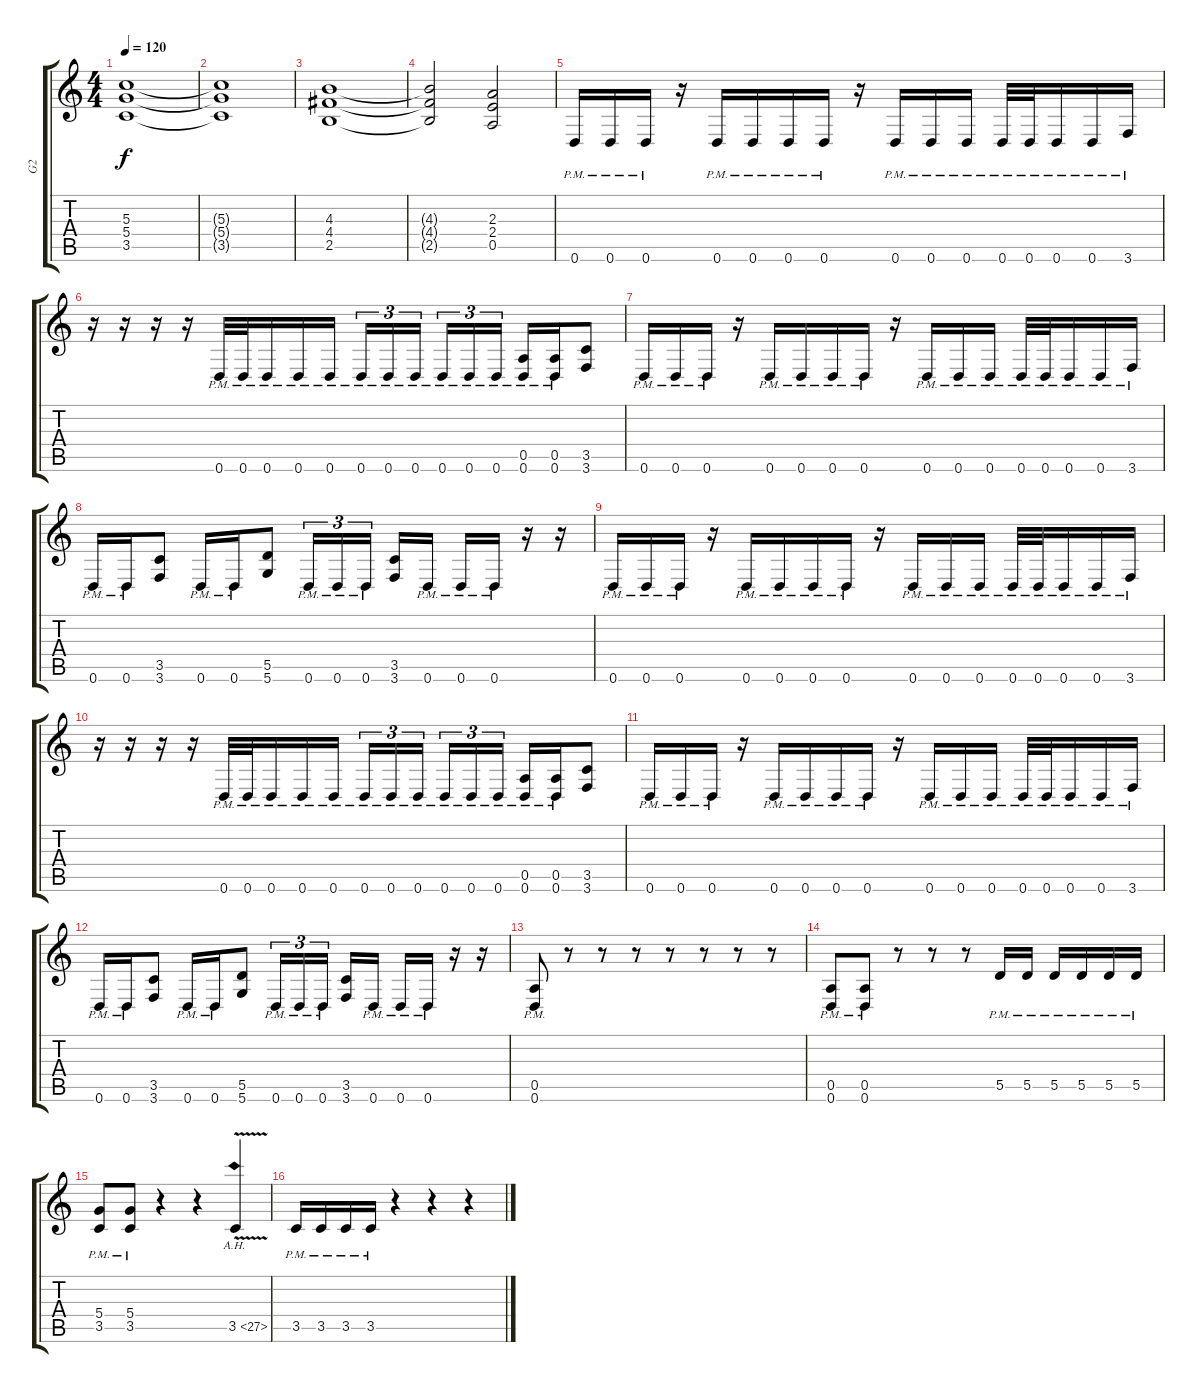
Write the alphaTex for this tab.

\track ("G2" "G2") {instrument overdrivenguitar}
\staff {score tabs}
\tuning (E4 B3 G3 D3 A2 D2) {hide}
\ts (4 4)
\tempo 120
\clef g2
\ks c
(5.3 5.4 3.5).1{dy f} |
(5.3{t} 5.4{t} 3.5{t}).1 |
(4.3 4.4 2.5).1 |
(4.3{t} 4.4{t} 2.5{t}).2 (2.3 2.4 0.5).2 |
0.6{pm}.16 0.6{pm}.16 0.6{pm}.16 r.16 0.6{pm}.16 0.6{pm}.16 0.6{pm}.16 0.6{pm}.16 r.16 0.6{pm}.16 0.6{pm}.16 0.6{pm}.16 0.6{pm}.32 0.6{pm}.32 0.6{pm}.16 0.6{pm}.16 3.6{pm}.16 |
r.16 r.16 r.16 r.16 0.6{pm}.32 0.6{pm}.32 0.6{pm}.16 0.6{pm}.16 0.6{pm}.16 0.6{pm}.16{tu (3 2)} 0.6{pm}.16{tu (3 2)} 0.6{pm}.16{tu (3 2) beam splitsecondary} 0.6{pm}.16{tu (3 2)} 0.6{pm}.16{tu (3 2)} 0.6{pm}.16{tu (3 2)} (0.5{pm} 0.6{pm}).16 (0.5{pm} 0.6{pm}).16 (3.5 3.6).8 |
0.6{pm}.16 0.6{pm}.16 0.6{pm}.16 r.16 0.6{pm}.16 0.6{pm}.16 0.6{pm}.16 0.6{pm}.16 r.16 0.6{pm}.16 0.6{pm}.16 0.6{pm}.16 0.6{pm}.32 0.6{pm}.32 0.6{pm}.16 0.6{pm}.16 3.6{pm}.16 |
0.6{pm}.16 0.6{pm}.16 (3.5 3.6).8 0.6{pm}.16 0.6{pm}.16 (5.5 5.6).8 0.6{pm}.16{tu (3 2)} 0.6{pm}.16{tu (3 2)} 0.6{pm}.16{tu (3 2) beam splitsecondary} (3.5 3.6).16 0.6{pm}.16 0.6{pm}.16 0.6{pm}.16 r.16 r.16 |
0.6{pm}.16 0.6{pm}.16 0.6{pm}.16 r.16 0.6{pm}.16 0.6{pm}.16 0.6{pm}.16 0.6{pm}.16 r.16 0.6{pm}.16 0.6{pm}.16 0.6{pm}.16 0.6{pm}.32 0.6{pm}.32 0.6{pm}.16 0.6{pm}.16 3.6{pm}.16 |
r.16 r.16 r.16 r.16 0.6{pm}.32 0.6{pm}.32 0.6{pm}.16 0.6{pm}.16 0.6{pm}.16 0.6{pm}.16{tu (3 2)} 0.6{pm}.16{tu (3 2)} 0.6{pm}.16{tu (3 2) beam splitsecondary} 0.6{pm}.16{tu (3 2)} 0.6{pm}.16{tu (3 2)} 0.6{pm}.16{tu (3 2)} (0.5{pm} 0.6{pm}).16 (0.5{pm} 0.6{pm}).16 (3.5 3.6).8 |
0.6{pm}.16 0.6{pm}.16 0.6{pm}.16 r.16 0.6{pm}.16 0.6{pm}.16 0.6{pm}.16 0.6{pm}.16 r.16 0.6{pm}.16 0.6{pm}.16 0.6{pm}.16 0.6{pm}.32 0.6{pm}.32 0.6{pm}.16 0.6{pm}.16 3.6{pm}.16 |
0.6{pm}.16 0.6{pm}.16 (3.5 3.6).8 0.6{pm}.16 0.6{pm}.16 (5.5 5.6).8 0.6{pm}.16{tu (3 2)} 0.6{pm}.16{tu (3 2)} 0.6{pm}.16{tu (3 2) beam splitsecondary} (3.5 3.6).16 0.6{pm}.16 0.6{pm}.16 0.6{pm}.16 r.16 r.16 |
(0.5{pm} 0.6{pm}).8 r.8 r.8 r.8 r.8 r.8 r.8 r.8 |
(0.5{pm} 0.6{pm}).8 (0.5{pm} 0.6{pm}).8 r.8 r.8 r.8 5.5{pm}.16 5.5{pm}.16 5.5{pm}.16 5.5{pm}.16 5.5{pm}.16 5.5{pm}.16 |
(5.4{pm} 3.5{pm}).8 (5.4{pm} 3.5{pm}).8 r.4 r.4 3.5{ah 24 v}.4 |
3.5{pm}.16 3.5{pm}.16 3.5{pm}.16 3.5{pm}.16 r.4 r.4 r.4
